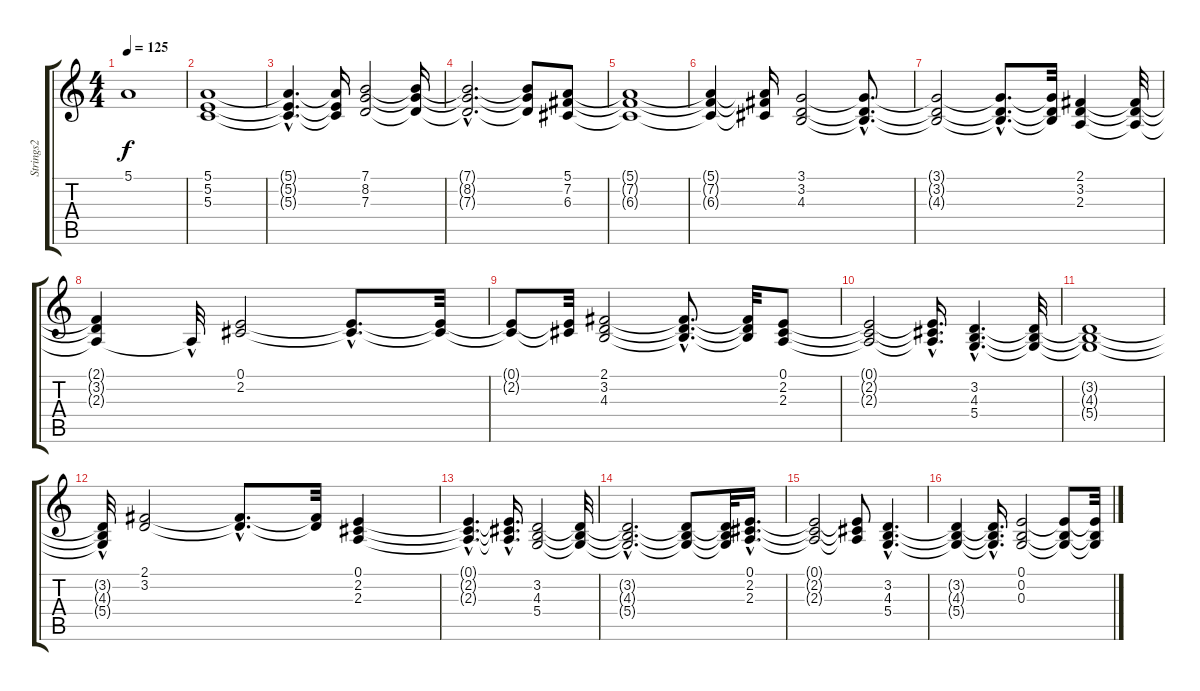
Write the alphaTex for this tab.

\track ("Strings2" "Strings2") {instrument stringensemble2}
\staff {score tabs}
\tuning (E4 B3 G3 D3 A2 E2) {hide}
\ts (4 4)
\tempo 125
\clef g2
\ks c
5.1{t}.1{dy f} |
(5.1 5.2 5.3).1 |
(5.1{hac t} 5.2{hac t} 5.3{hac t}).4{d} (5.1{t} 5.2{t} 5.3{t}).16 (7.1 8.2 7.3).2 (7.1{t} 8.2{t} 7.3{t}).16 |
(7.1{hac t} 8.2{hac t} 7.3{hac t}).2{d} (7.1{t} 8.2{t} 7.3{t}).8 (5.1 7.2 6.3).8 |
(5.1{t} 7.2{t} 6.3{t}).1 |
(5.1{t} 7.2{t} 6.3{t}).4 (5.1{t} 7.2{t} 6.3{t}).16 (3.1 3.2 4.3).2 (3.1{hac t} 3.2{hac t} 4.3{hac t}).8{d} |
(3.1{t} 3.2{t} 4.3{t}).2 (3.1{hac t} 3.2{hac t} 4.3{hac t}).8{d} (3.1{t} 3.2{t} 4.3{t}).32 (2.1 3.2 2.3).4 (2.1{t} 3.2{t} 2.3{t}).32 |
(2.1{t} 3.2{t} 2.3{t}).4 2.3{hac t}.32 (0.1 2.2).2 (0.1{hac t} 2.2{hac t}).8{d} (0.1{t} 2.2{t}).32 |
(0.1{t} 2.2{t}).8 (0.1{t} 2.2{t}).32 (2.1 3.2 4.3).2 (2.1{hac t} 3.2{hac t} 4.3{hac t}).8{d} (2.1{t} 3.2{t} 4.3{t}).32 (0.1 2.2 2.3).8 |
(0.1{t} 2.2{t} 2.3{t}).2 (0.1{hac t} 2.2{hac t} 2.3{hac t}).16{d} (3.2{hac} 4.3{hac} 5.4{hac}).4{d} (3.2{t} 4.3{t} 5.4{t}).32 |
(3.2{t} 4.3{t} 5.4{t}).1 |
(3.2{t} 4.3{hac t} 5.4{t}).32 (2.1 3.2).2 (2.1{hac t} 3.2{hac t}).8{d} (2.1{t} 3.2{t}).32 (0.1 2.2 2.3).4 |
(0.1{hac t} 2.2{hac t} 2.3{hac t}).4{d} (0.1{hac t} 2.2{hac t} 2.3{hac t}).16{d} (3.2 4.3 5.4).2 (3.2{t} 4.3{t} 5.4{t}).32 |
(3.2{hac t} 4.3{hac t} 5.4{hac t}).2{d} (3.2{t} 4.3{t} 5.4{t}).8 (3.2{t} 4.3{t} 5.4{t}).32 (0.1{hac} 2.2{hac} 2.3{hac}).16{d} |
(0.1{t} 2.2{t} 2.3{t}).2 (0.1{t} 2.2{t} 2.3{t}).8 (3.2{hac} 4.3{hac} 5.4{hac}).4{d} |
(3.2{t} 4.3{t} 5.4{t}).4 (3.2{hac t} 4.3{hac t} 5.4{hac t}).16{d} (0.1 0.2 0.3).2 (0.1{t} 0.2{t} 0.3{t}).8 (0.1{t} 0.2{t} 0.3{t}).32
